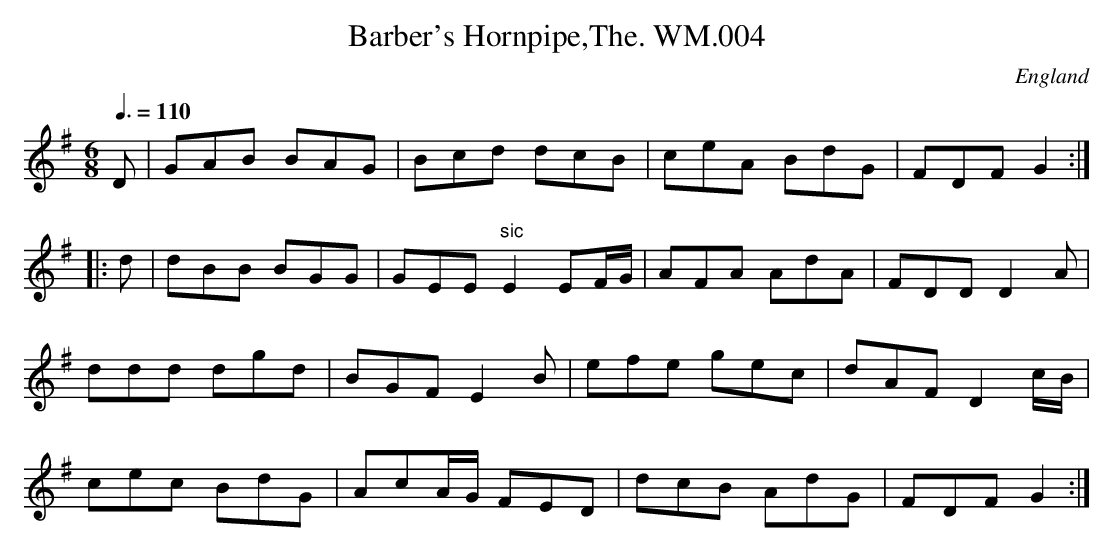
X:1
T:Barber's Hornpipe,The. WM.004
M:6/8
L:1/8
Q:3/8=110
O:England
K:G major
D|GAB BAG|Bcd dcB|ceA BdG|FDF G2:|!
|:d|dBB BGG|GEE"sic" E2EF/G/|AFA AdA|FDDD2A|!
ddd dgd|BGFE2B|efe gec|dAFD2c/B/|!
cec BdG|AcA/G/ FED|dcB AdG|FDFG2:|
